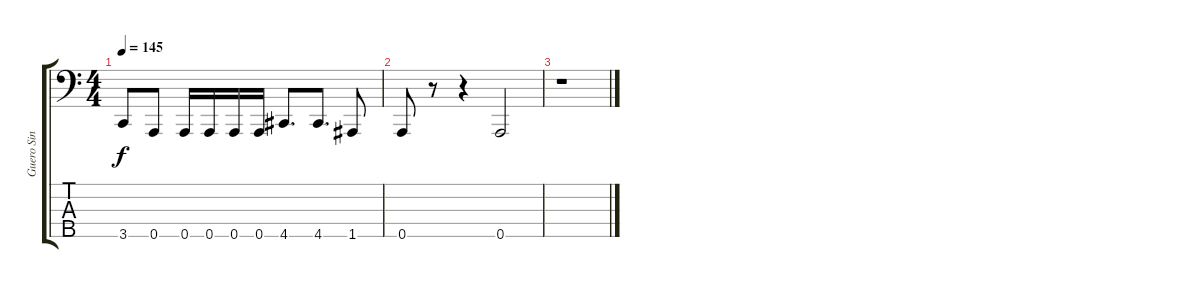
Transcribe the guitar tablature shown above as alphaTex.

\track ("Guero Sin Fe" "Guero Sin ") {instrument electricbasspick}
\staff {score tabs}
\tuning (G2 D2 A1 E1 A0) {hide}
\ts (4 4)
\tempo 145
\clef f4
\ks c
3.5{t}.8{dy f} 0.5.8 0.5.16 0.5.16 0.5.16 0.5.16 4.5.8{d} 4.5.8{d} 1.5.8 |
0.5.8 r.8 r.4 0.5.2 |
r.1
